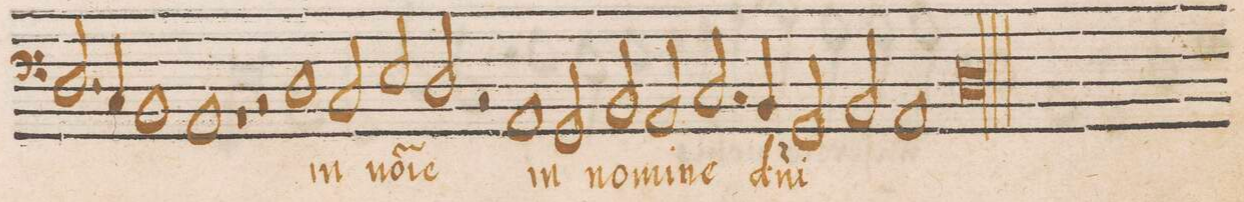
**kern	**text
*I"BASSVS	*
*clefF4	*
*k[]	*
*met(C|)	*
*M2/1	*
2.D/	.
4C/	.
=124-	=124-
1BB	.
1AA	.
=125-	=125-
1r	.
2r	.
1D/	in
=126-	=126-
2C/	no-
2E/	-(m)i-
2D/	-(n)e
=127-	=127-
2r	.
1AA	in
2GG/	no-
=128-	=128-
2BB/	-mi-
2AA/	-ne
2.C/	.
4BB/	d(o-
=129-	=129-
2GG/	-mi)-
2BB/	-ni
1AA	.
=130-	=130-
0D\l	.
==	==
*-	*-
